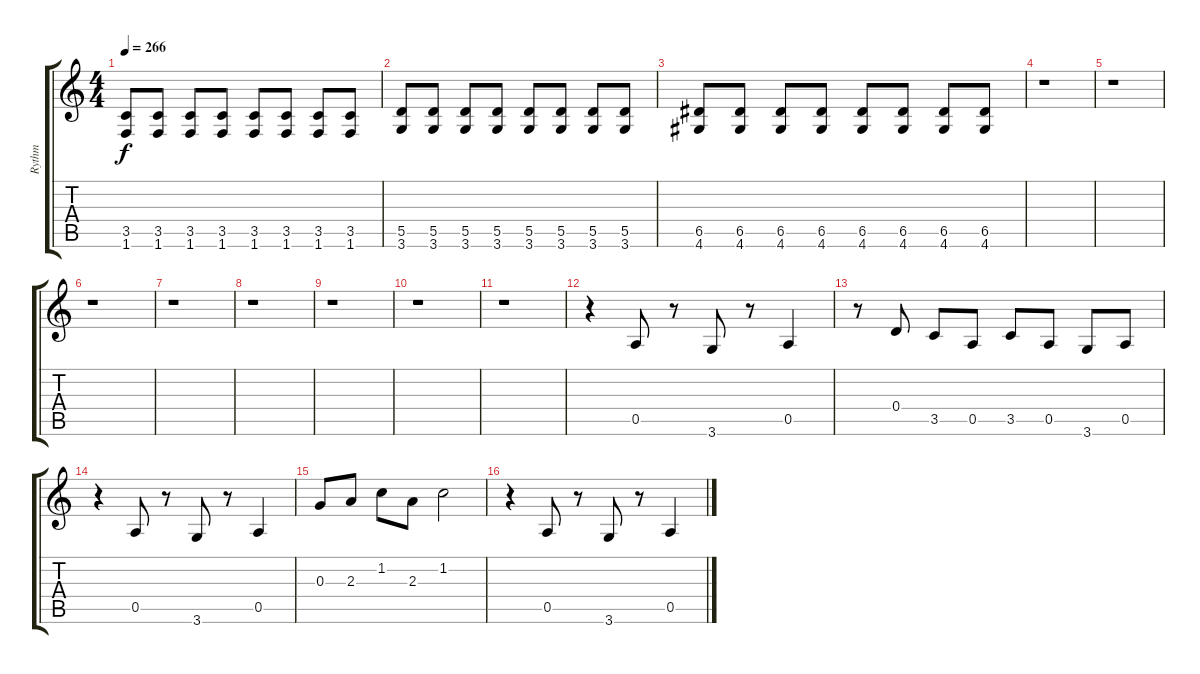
\track ("Rythm" "Rythm") {instrument distortionguitar}
\staff {score tabs}
\tuning (E4 B3 G3 D3 A2 E2) {hide}
\ts (4 4)
\tempo 266
\clef g2
\ks c
(3.5 1.6).8{dy f} (3.5 1.6).8 (3.5 1.6).8 (3.5 1.6).8 (3.5 1.6).8 (3.5 1.6).8 (3.5 1.6).8 (3.5 1.6).8 |
(5.5 3.6).8 (5.5 3.6).8 (5.5 3.6).8 (5.5 3.6).8 (5.5 3.6).8 (5.5 3.6).8 (5.5 3.6).8 (5.5 3.6).8 |
(6.5 4.6).8 (6.5 4.6).8 (6.5 4.6).8 (6.5 4.6).8 (6.5 4.6).8 (6.5 4.6).8 (6.5 4.6).8 (6.5 4.6).8 |
r.1 |
r.1 |
r.1 |
r.1 |
r.1 |
r.1 |
r.1 |
r.1 |
r.4 0.5.8 r.8 3.6.8 r.8 0.5.4 |
r.8 0.4.8 3.5.8 0.5.8 3.5.8 0.5.8 3.6.8 0.5.8 |
r.4 0.5.8 r.8 3.6.8 r.8 0.5.4 |
0.3.8 2.3.8 1.2.8 2.3.8 1.2.2 |
r.4 0.5.8 r.8 3.6.8 r.8 0.5.4
